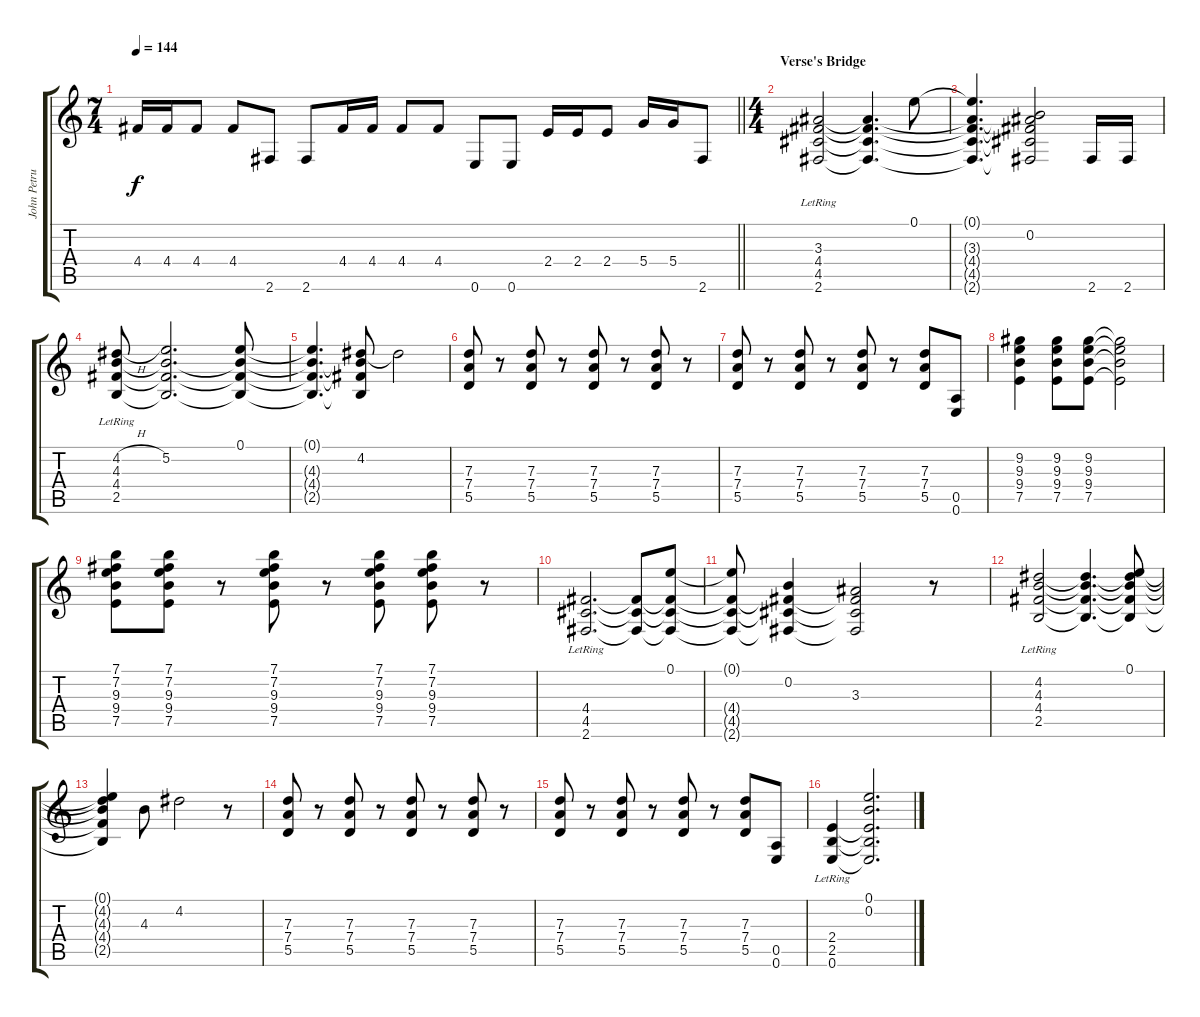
\track ("John Petrucci - 1" "John Petru") {instrument distortionguitar}
\staff {score tabs}
\tuning (E4 B3 G3 D3 A2 E2) {hide}
\ts (7 4)
\tempo 144
\clef g2
\barLineRight lightlight
\ks c
4.4.16{dy f} 4.4.16 4.4.8 4.4.8 2.6.8 2.6.8 4.4.16 4.4.16 4.4.8 4.4.8 0.6.8 0.6.8 2.4.16 2.4.16 2.4.8 5.4.16 5.4.16 2.6.8 |
\ts (4 4)
\section ("" "Verse's Bridge")
(3.3{lr} 4.4{lr} 4.5{lr} 2.6{lr}).2 (3.3{t} 4.4{t} 4.5{t} 2.6{t}).4{d} 0.1.8 |
(0.1{t} 3.3{t} 4.4{t} 4.5{t} 2.6{t}).4{d} (0.2 3.3{t} 4.4{t} 4.5{t} 2.6{t}).2 2.6.16 2.6.16 |
(4.2{h} 4.3{lr} 4.4{lr} 2.5{lr}).8 (5.2 4.3{t} 4.4{t} 2.5{t}).2{d} (0.1 4.3{t} 4.4{t} 2.5{t}).8 |
(0.1{t} 4.3{t} 4.4{t} 2.5{t}).4{d} (4.2 4.3{t} 4.4{t} 2.5{t}).8 4.2{t}.2 |
(7.3 7.4 5.5).8 r.8 (7.3 7.4 5.5).8 r.8 (7.3 7.4 5.5).8 r.8 (7.3 7.4 5.5).8 r.8 |
(7.3 7.4 5.5).8 r.8 (7.3 7.4 5.5).8 r.8 (7.3 7.4 5.5).8 r.8 (7.3 7.4 5.5).8 (0.5 0.6).8 |
(9.2 9.3 9.4 7.5).4 (9.2 9.3 9.4 7.5).8 (9.2 9.3 9.4 7.5).8 (9.2{t} 9.3{t} 9.4{t} 7.5{t}).2 |
(7.1 7.2 9.3 9.4 7.5).8 (7.1 7.2 9.3 9.4 7.5).8 r.8 (7.1 7.2 9.3 9.4 7.5).8 r.8 (7.1 7.2 9.3 9.4 7.5).8 (7.1 7.2 9.3 9.4 7.5).8 r.8 |
(4.4{lr} 4.5{lr} 2.6{lr}).2{d} (4.4{t} 4.5{t} 2.6{t}).8 (0.1 4.4{t} 4.5{t} 2.6{t}).8 |
(0.1{t} 4.4{t} 4.5{t} 2.6{t}).8 (0.2 4.4{t} 4.5{t} 2.6{t}).4 (3.3 4.4{t} 4.5{t} 2.6{t}).2 r.8 |
(4.2{lr} 4.3{lr} 4.4{lr} 2.5{lr}).2 (4.2{t} 4.3{t} 4.4{t} 2.5{t}).4{d} (0.1 4.2{t} 4.3{t} 4.4{t} 2.5{t}).8 |
(0.1{t} 4.2{t} 4.3{t} 4.4{t} 2.5{t}).4 4.3.8 4.2.2 r.8 |
(7.3 7.4 5.5).8 r.8 (7.3 7.4 5.5).8 r.8 (7.3 7.4 5.5).8 r.8 (7.3 7.4 5.5).8 r.8 |
(7.3 7.4 5.5).8 r.8 (7.3 7.4 5.5).8 r.8 (7.3 7.4 5.5).8 r.8 (7.3 7.4 5.5).8 (0.5 0.6).8 |
(2.4{lr} 2.5{lr} 0.6{lr}).4 (0.1 0.2 2.4{t} 2.5{t} 0.6{t}).2{d}
